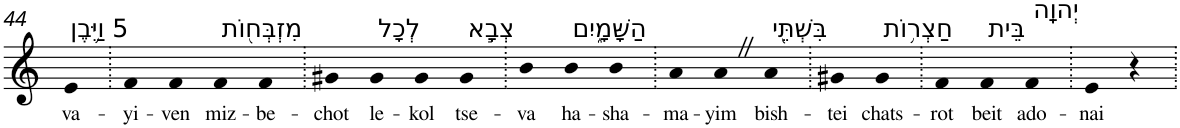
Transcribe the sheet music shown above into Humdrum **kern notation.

**kern	**text
*part1	*part1
*staff1	*staff1
*I"Piano	*
*I'Pno	*
!!LO:PB:g=z
*clefG2	*
*k[]	*
=44	=44
!LO:TX:a:t=5 וַיִּ֥בֶן	!
!	!LO:LY:b
4e	va-
=45.	=45.
!	!LO:LY:b
4f	-yi-
!	!LO:LY:b
4f	-ven
!LO:TX:a:t=מִזְבְּח֖וֹת	!
!	!LO:LY:b
4f	miz-
!	!LO:LY:b
4f	-be-
=46.	=46.
!	!LO:LY:b
4g#X	-chot
!LO:TX:a:t=לְכָל	!
!	!LO:LY:b
4g#	le-
!	!LO:LY:b
4g#	-kol
!LO:TX:a:t=צְבָ֣א	!
!	!LO:LY:b
4g#	tse-
=47.	=47.
!	!LO:LY:b
4b	-va
!LO:TX:a:t=הַשָּׁמָ֑יִם	!
!	!LO:LY:b
4b	ha-
!	!LO:LY:b
4b	-sha-
=48.	=48.
!	!LO:LY:b
4a	-ma-
!	!LO:LY:b
4aZ	-yim
!LO:TX:a:t=בִּשְׁתֵּ֖י	!
!	!LO:LY:b
4a	bish-
=49.	=49.
!	!LO:LY:b
4g#X	-tei
!LO:TX:a:t=חַצְר֥וֹת	!
!	!LO:LY:b
4g#	chats-
=50.	=50.
!	!LO:LY:b
4f	-rot
!LO:TX:a:t=בֵּית	!
!	!LO:LY:b
4f	beit
!LO:TX:a:t=יְהוָֽה	!
!	!LO:LY:b
4f	ado-
=51.	=51.
!	!LO:LY:b
4e	-nai
4r	.
=.	=.
*-	*-
